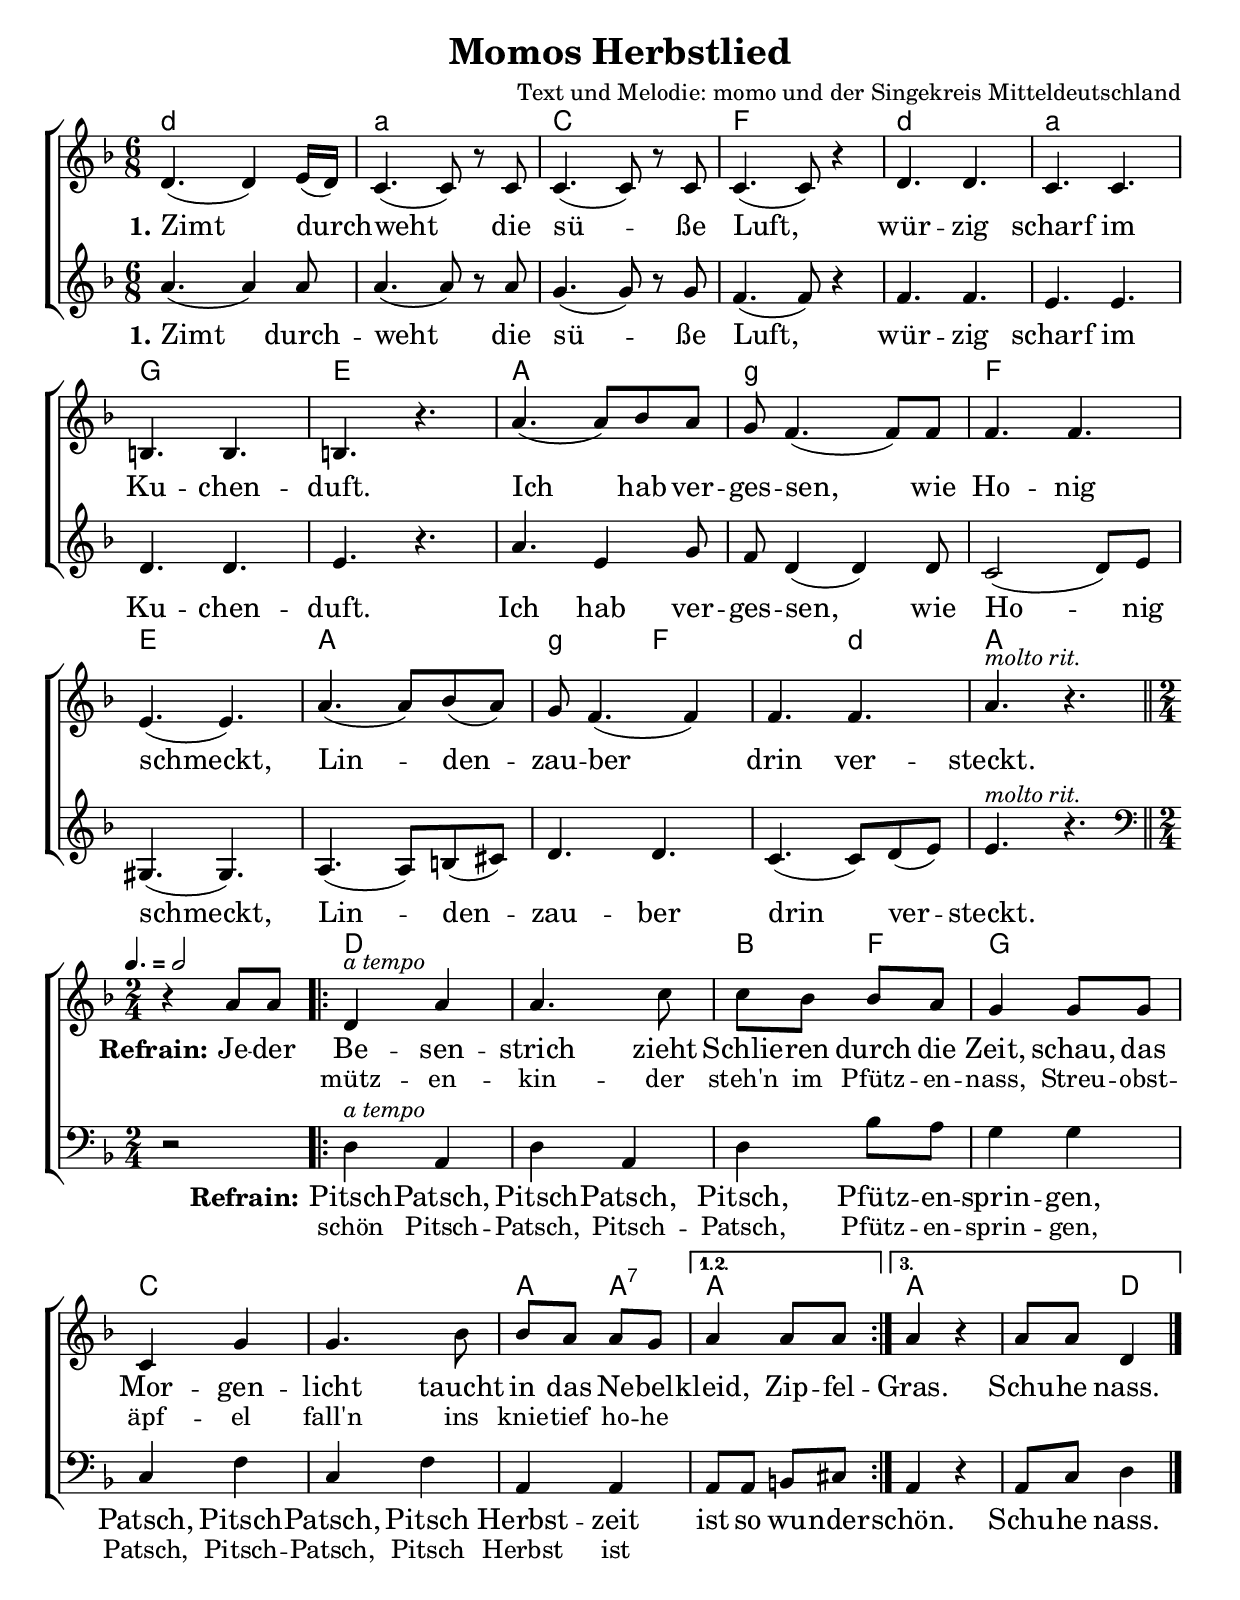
\layout {
%  #(set! paper-alist (cons '("mein Format" . (cons (* 28 cm) (* 20 cm))) paper-alist))
%  #(set-default-paper-size "mein Format")
  indent = #0
  \context {
    \Score
    \remove "Bar_number_engraver"
  }
}
\paper {
 oddFooterMarkup = \markup{ \fill-line{ \line{" "} } }
}
\header{
  title = "Momos Herbstlied"
 
composer = "Text und Melodie: momo und der Singekreis Mitteldeutschland" 
}

Akkorde = \chords { \time 6/8  \set chordNameLowercaseMinor = ##t  \germanChords
 d4:m s2 a2:m s4 c2 s4 f2 s4 
 d2:m s4 a2:m s4 g2 s4 e2 s4
 a2 s4 g2:m s4 f2 s4 e2 s4 
 a2 s4 g4:m s8 f4 s4 s4 d4:m s8 a2 s4
 \time 2/4 
s4 s4
 d1 bes4 f4 g2 c1 a4 a4:7 a4 s
         a s2 d4
}


\score {
\new ChoirStaff <<
      \Akkorde

    \new Staff {
      \new Voice = "melody" {
\relative c' {\key d\minor  \time 6/8
              
        d4.( d4) e16( d) | c4.( c8) r8 c | c4.( c8) r8 c | c4.( c8) r4 |
        d4. d4. | c4. c | b b | b r4. 
        a'4.( a8) bes8 a8 | g8 f4.( f8) f8 | f4. f | e( e)
        a4.( a8) bes8( a8) | g8 f4.( f4) | f4. f | a^\markup { \italic{molto rit.} } r4.   \bar "||"  
 \time 2/4          \tempo \markup {
    \concat { \smaller \general-align #Y #DOWN \note #"4." #1 " = " \smaller \general-align #Y #DOWN \note #"2" #1     }
  }
  r4 a8 a  \repeat volta3 { d,4^\markup { \italic{a tempo} } a'  a4. c8  c8 bes bes a  g4 g8 g 
       c,4 g'  g4. bes8  bes a a g } \alternative {{ a4 a8 a }{a4 r4  a8 a8 d,4 \bar"|."}}
}
      }
    }
    \new Lyrics = "firstVerse" \lyricsto "melody" {
\large \set stanza = #"1." Zimt durch -- weht die sü -- ße  Luft,
               wür -- zig scharf im Ku -- chen -- duft.
               Ich hab ver -- ges -- sen, wie Ho -- nig schmeckt,
               Lin -- den -- zau -- ber drin ver -- steckt.  \set stanza = #"Refrain:"  Je -- der    <<
        { 
               Be -- sen -- strich zieht Schlie -- ren durch die Zeit,
               schau, das Mor -- gen -- licht taucht in das Ne -- bel -- kleid, Zip -- fel -- Gras.	 }
	\new Lyrics = "secondVerse"
        \with { alignBelowContext = #"firstVerse" } {
	  \set associatedVoice = "melody"
	  mütz -- en -- kin -- der steh'n im Pfütz -- en -- nass,
              Streu -- obst -- äpf -- el fall'n ins knie -- tief ho -- he 
	}
      >>
       Schu -- he nass.
    }
    \new Voice = "harmony" {
\relative c' {\key d\minor  \time 6/8
a'4.( a4) a8  a4.( a8) r8 a8 | 
g4.( g8) r g | f4.( f8) r4 |
f4. f | e e | d d | e r | 
a4. e4 g8 | f8 d4( d4) d8 | c2( d8) e | gis,4.( gis) |
a4.( a8) b( cis) | d4. d | c4.( c8) d( e) | e4.^\markup { \italic{molto rit.}} r4.  \bar "||" \break
  \time 2/4 \clef "bass" r2  \repeat volta3{
        d,4^\markup { \italic{a tempo}} a d a d bes'8 a g4 g c, f c f a, a} \alternative {{ a8 a b8 cis }{a4 r4  a8 c8 d4 \bar"|."}} 
 }
    }
       \new Lyrics = "zweite" \lyricsto "harmony" { %\set associatedVoice = "harmony"
\large \set stanza = #"1." Zimt  durch -- weht die sü -- ße  Luft,
               wür -- zig scharf im Ku -- chen -- duft.
               Ich hab ver -- ges -- sen, wie Ho -- nig schmeckt,
               Lin -- den -- zau -- ber drin ver -- steckt.      <<
        { \set stanza = #"Refrain:" 
           Pitsch -- Patsch, Pitsch -- Patsch, Pitsch, Pfütz -- en -- sprin -- gen, 
    Patsch, Pitsch -- Patsch, Pitsch Herbst -- zeit ist so wu -- nder -- schön. Schu -- he nass.	}
	\new Lyrics = "zweiteunten"
        \with { alignBelowContext = #"zweite" } {
	  \set associatedVoice = "harmony" schön Pitsch -- Patsch, Pitsch -- Patsch,  Pfütz -- en -- sprin -- gen, 
      Patsch, Pitsch -- Patsch, Pitsch  Herbst ist
	}
      >>
       Schu -- he nass.
    }
        
  >>
}
